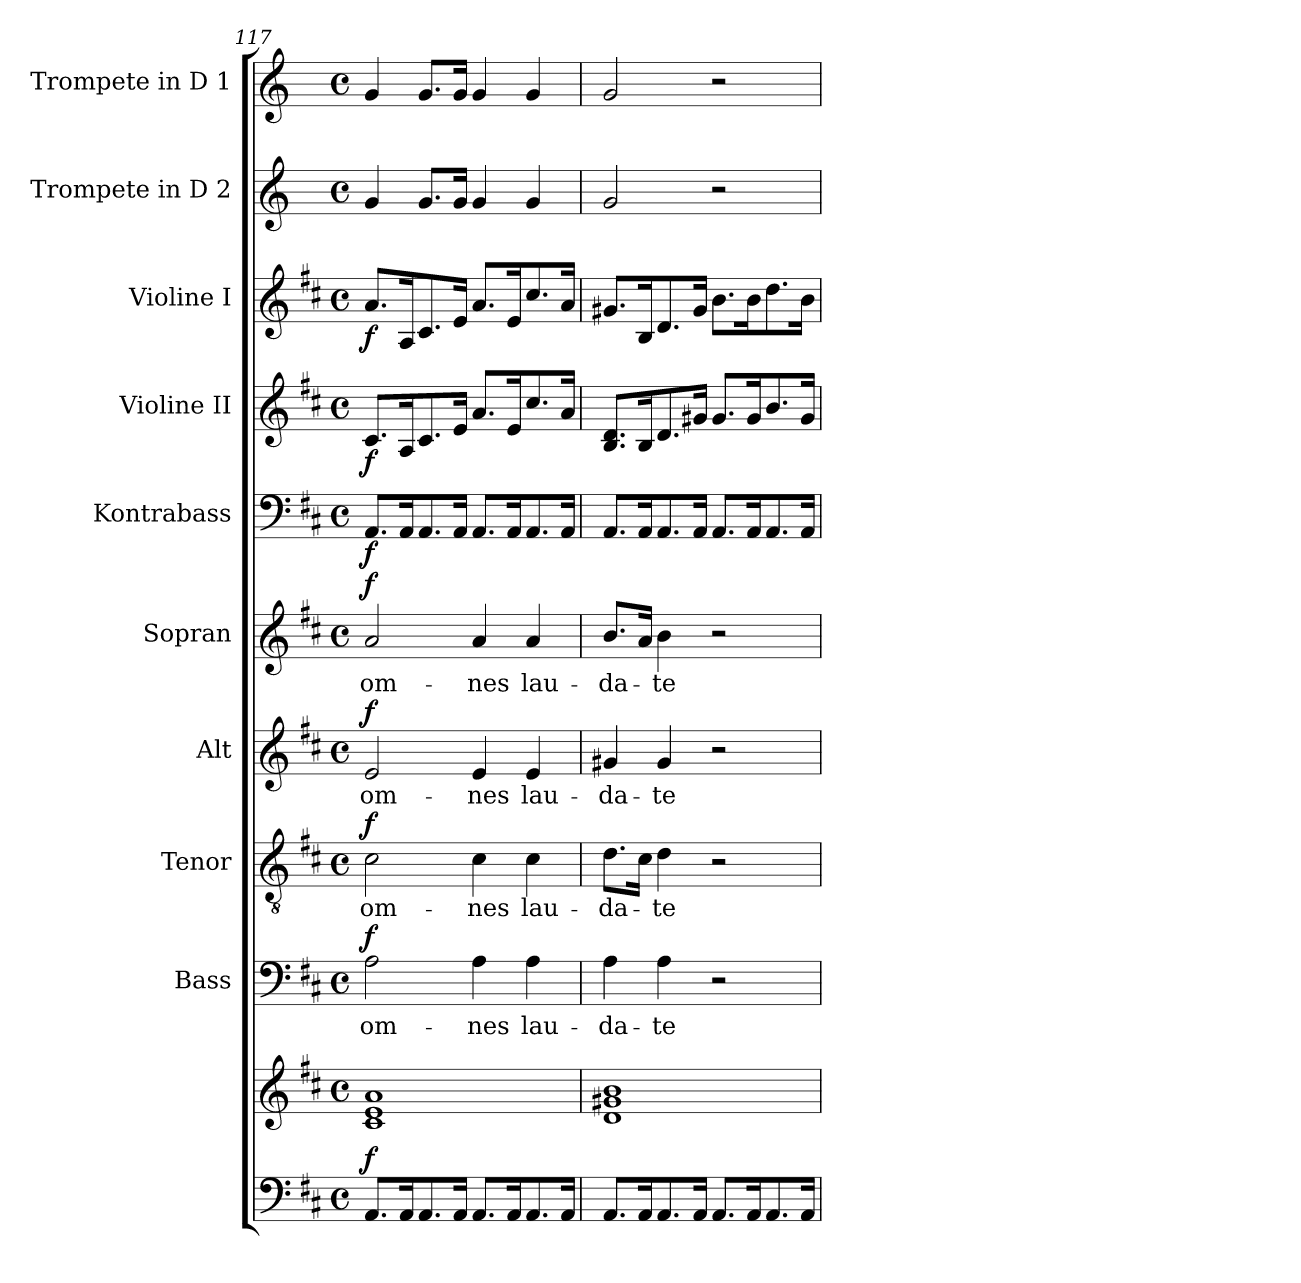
**kern	**kern	**dynam	**kern	**text	**dynam	**kern	**text	**dynam	**kern	**text	**dynam	**kern	**text	**dynam	**kern	**dynam	**kern	**dynam	**kern	**dynam	**kern	**kern
*part10	*part10	*part10	*part9	*part9	*part9	*part8	*part8	*part8	*part7	*part7	*part7	*part6	*part6	*part6	*part5	*part5	*part4	*part4	*part3	*part3	*part2	*part1
*staff11	*staff10	*staff10/11	*staff9	*staff9	*staff9	*staff8	*staff8	*staff8	*staff7	*staff7	*staff7	*staff6	*staff6	*staff6	*staff5	*staff5	*staff4	*staff4	*staff3	*staff3	*staff2	*staff1
*	*	*	*I"Bass	*	*	*I"Tenor	*	*	*I"Alt	*	*	*I"Sopran	*	*	*I"Kontrabass	*	*I"Violine II	*	*I"Violine I	*	*I"Trompete in D 2	*I"Trompete in D 1
*	*	*	*I'B.	*	*	*I'T.	*	*	*I'A.	*	*	*I'S.	*	*	*I'Kb.	*	*I'Vl. II	*	*I'Vl. I	*	*I'Trp. D 2	*I'Trp. D 1
*clefF4	*clefG2	*	*clefF4	*	*	*clefGv2	*	*	*clefG2	*	*	*clefG2	*	*	*clefF4	*	*clefG2	*	*clefG2	*	*clefG2	*clefG2
*	*	*	*	*	*	*	*	*	*	*	*	*	*	*	*ITrd7c12	*	*	*	*	*	*ITrd-1c-2	*ITrd-1c-2
*k[f#c#]	*k[f#c#]	*	*k[f#c#]	*	*	*k[f#c#]	*	*	*k[f#c#]	*	*	*k[f#c#]	*	*	*k[f#c#]	*	*k[f#c#]	*	*k[f#c#]	*	*k[f#c#]	*k[f#c#]
*D:	*D:	*	*D:	*	*	*D:	*	*	*D:	*	*	*D:	*	*	*D:	*	*D:	*	*D:	*	*D:	*D:
*M4/4	*M4/4	*	*M4/4	*	*	*M4/4	*	*	*M4/4	*	*	*M4/4	*	*	*M4/4	*	*M4/4	*	*M4/4	*	*M4/4	*M4/4
*met(c)	*met(c)	*	*met(c)	*	*	*met(c)	*	*	*met(c)	*	*	*met(c)	*	*	*met(c)	*	*met(c)	*	*met(c)	*	*met(c)	*met(c)
=117	=117	=117	=117	=117	=117	=117	=117	=117	=117	=117	=117	=117	=117	=117	=117	=117	=117	=117	=117	=117	=117	=117
!	!	!LO:DY:a=2	!	!LO:LY:b	!LO:DY:a	!	!LO:LY:b	!LO:DY:a	!	!LO:LY:b	!LO:DY:a	!	!LO:LY:b	!LO:DY:a	!	!LO:DY:b	!	!LO:DY:b	!	!LO:DY:b	!	!
8.AA/L	1c# 1e 1a	f	2A\	om-	f	2c#\	om-	f	2e/	om-	f	2a/	om-	f	8.AAA/L	f	8.c#/L	f	8.a/L	f	4a/	4a/
16AA/k	.	.	.	.	.	.	.	.	.	.	.	.	.	.	16AAA/k	.	16A/k	.	16A/k	.	.	.
8.AA/	.	.	.	.	.	.	.	.	.	.	.	.	.	.	8.AAA/	.	8.c#/	.	8.c#/	.	8.a/L	8.a/L
16AA/Jk	.	.	.	.	.	.	.	.	.	.	.	.	.	.	16AAA/Jk	.	16e/Jk	.	16e/Jk	.	16a/Jk	16a/Jk
!	!	!	!	!LO:LY:b	!	!	!LO:LY:b	!	!	!LO:LY:b	!	!	!LO:LY:b	!	!	!	!	!	!	!	!	!
8.AA/L	.	.	4A\	-nes	.	4c#\	-nes	.	4e/	-nes	.	4a/	-nes	.	8.AAA/L	.	8.a/L	.	8.a/L	.	4a/	4a/
16AA/k	.	.	.	.	.	.	.	.	.	.	.	.	.	.	16AAA/k	.	16e/k	.	16e/k	.	.	.
!	!	!	!	!LO:LY:b	!	!	!LO:LY:b	!	!	!LO:LY:b	!	!	!LO:LY:b	!	!	!	!	!	!	!	!	!
8.AA/	.	.	4A\	lau-	.	4c#\	lau-	.	4e/	lau-	.	4a/	lau-	.	8.AAA/	.	8.cc#/	.	8.cc#/	.	4a/	4a/
16AA/Jk	.	.	.	.	.	.	.	.	.	.	.	.	.	.	16AAA/Jk	.	16a/Jk	.	16a/Jk	.	.	.
!!LO:PB:g=z
=118	=118	=118	=118	=118	=118	=118	=118	=118	=118	=118	=118	=118	=118	=118	=118	=118	=118	=118	=118	=118	=118	=118
!	!	!	!	!LO:LY:b	!	!	!LO:LY:b	!	!	!LO:LY:b	!	!	!LO:LY:b	!	!	!	!	!	!	!	!	!
8.AA/L	1d 1g#X 1b	.	4A\	-da-	.	8.d\L	-da-	.	4g#X/	-da-	.	8.b/L	-da-	.	8.AAA/L	.	8.B/ 8.d/L	.	8.g#X/L	.	2a/	2a/
16AA/k	.	.	.	.	.	16c#\Jk	.	.	.	.	.	16a/Jk	.	.	16AAA/k	.	16B/k	.	16B/k	.	.	.
!	!	!	!	!LO:LY:b	!	!	!LO:LY:b	!	!	!LO:LY:b	!	!	!LO:LY:b	!	!	!	!	!	!	!	!	!
8.AA/	.	.	4A\	-te	.	4d\	-te	.	4g#/	-te	.	4b\	-te	.	8.AAA/	.	8.d/	.	8.d/	.	.	.
16AA/Jk	.	.	.	.	.	.	.	.	.	.	.	.	.	.	16AAA/Jk	.	16g#X/Jk	.	16g#/Jk	.	.	.
8.AA/L	.	.	2r	.	.	2r	.	.	2r	.	.	2r	.	.	8.AAA/L	.	8.g#/L	.	8.b\L	.	2r	2r
16AA/k	.	.	.	.	.	.	.	.	.	.	.	.	.	.	16AAA/k	.	16g#/k	.	16b\k	.	.	.
8.AA/	.	.	.	.	.	.	.	.	.	.	.	.	.	.	8.AAA/	.	8.b/	.	8.dd\	.	.	.
16AA/Jk	.	.	.	.	.	.	.	.	.	.	.	.	.	.	16AAA/Jk	.	16g#/Jk	.	16b\Jk	.	.	.
=	=	=	=	=	=	=	=	=	=	=	=	=	=	=	=	=	=	=	=	=	=	=
*-	*-	*-	*-	*-	*-	*-	*-	*-	*-	*-	*-	*-	*-	*-	*-	*-	*-	*-	*-	*-	*-	*-
